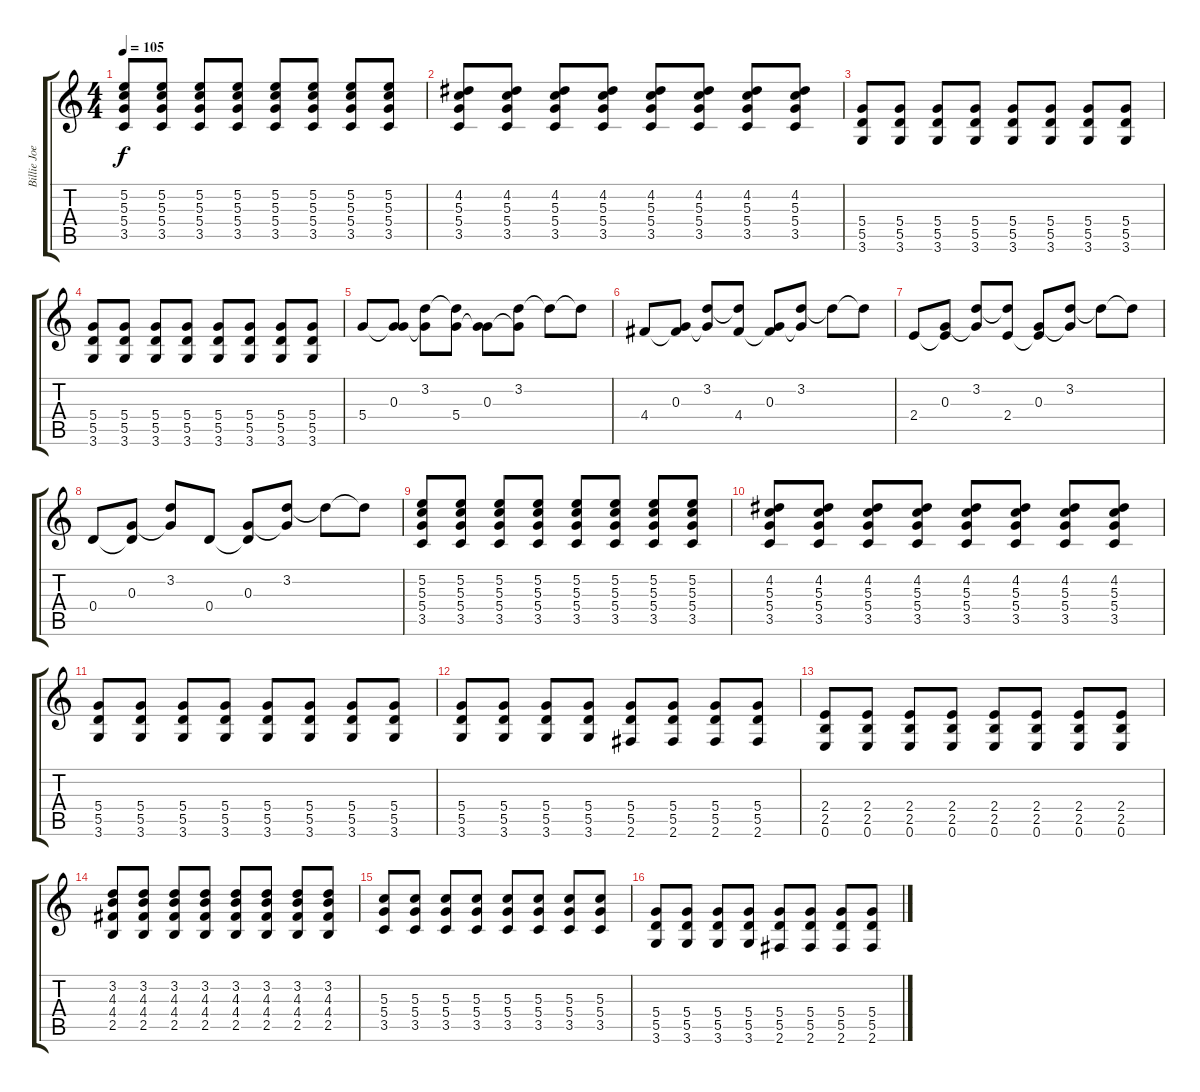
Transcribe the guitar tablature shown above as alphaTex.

\track ("Billie Joe" "Billie Joe") {instrument distortionguitar}
\staff {score tabs}
\tuning (E4 B3 G3 D3 A2 E2) {hide}
\ts (4 4)
\tempo 105
\clef g2
\ks c
(5.2 5.3 5.4 3.5).8{dy f} (5.2 5.3 5.4 3.5).8 (5.2 5.3 5.4 3.5).8 (5.2 5.3 5.4 3.5).8 (5.2 5.3 5.4 3.5).8 (5.2 5.3 5.4 3.5).8 (5.2 5.3 5.4 3.5).8 (5.2 5.3 5.4 3.5).8 |
(4.2 5.3 5.4 3.5).8 (4.2 5.3 5.4 3.5).8 (4.2 5.3 5.4 3.5).8 (4.2 5.3 5.4 3.5).8 (4.2 5.3 5.4 3.5).8 (4.2 5.3 5.4 3.5).8 (4.2 5.3 5.4 3.5).8 (4.2 5.3 5.4 3.5).8 |
(5.4 5.5 3.6).8 (5.4 5.5 3.6).8 (5.4 5.5 3.6).8 (5.4 5.5 3.6).8 (5.4 5.5 3.6).8 (5.4 5.5 3.6).8 (5.4 5.5 3.6).8 (5.4 5.5 3.6).8 |
(5.4 5.5 3.6).8 (5.4 5.5 3.6).8 (5.4 5.5 3.6).8 (5.4 5.5 3.6).8 (5.4 5.5 3.6).8 (5.4 5.5 3.6).8 (5.4 5.5 3.6).8 (5.4 5.5 3.6).8 |
5.4.8 (0.3 5.4{t}).8 (3.2 0.3{t}).8 (3.2{t} 5.4).8 (0.3 5.4{t}).8 (3.2 0.3{t}).8 3.2{t}.8 3.2{t}.8 |
4.4.8 (0.3 4.4{t}).8 (3.2 0.3{t}).8 (3.2{t} 4.4).8 (0.3 4.4{t}).8 (3.2 0.3{t}).8 3.2{t}.8 3.2{t}.8 |
2.4.8 (0.3 2.4{t}).8 (3.2 0.3{t}).8 (3.2{t} 2.4).8 (0.3 2.4{t}).8 (3.2 0.3{t}).8 3.2{t}.8 3.2{t}.8 |
0.4.8 (0.3 0.4{t}).8 (3.2 0.3{t}).8 0.4.8 (0.3 0.4{t}).8 (3.2 0.3{t}).8 3.2{t}.8 3.2{t}.8 |
(5.2 5.3 5.4 3.5).8 (5.2 5.3 5.4 3.5).8 (5.2 5.3 5.4 3.5).8 (5.2 5.3 5.4 3.5).8 (5.2 5.3 5.4 3.5).8 (5.2 5.3 5.4 3.5).8 (5.2 5.3 5.4 3.5).8 (5.2 5.3 5.4 3.5).8 |
(4.2 5.3 5.4 3.5).8 (4.2 5.3 5.4 3.5).8 (4.2 5.3 5.4 3.5).8 (4.2 5.3 5.4 3.5).8 (4.2 5.3 5.4 3.5).8 (4.2 5.3 5.4 3.5).8 (4.2 5.3 5.4 3.5).8 (4.2 5.3 5.4 3.5).8 |
(5.4 5.5 3.6).8 (5.4 5.5 3.6).8 (5.4 5.5 3.6).8 (5.4 5.5 3.6).8 (5.4 5.5 3.6).8 (5.4 5.5 3.6).8 (5.4 5.5 3.6).8 (5.4 5.5 3.6).8 |
(5.4 5.5 3.6).8 (5.4 5.5 3.6).8 (5.4 5.5 3.6).8 (5.4 5.5 3.6).8 (5.4 5.5 2.6).8 (5.4 5.5 2.6).8 (5.4 5.5 2.6).8 (5.4 5.5 2.6).8 |
(2.4 2.5 0.6).8 (2.4 2.5 0.6).8 (2.4 2.5 0.6).8 (2.4 2.5 0.6).8 (2.4 2.5 0.6).8 (2.4 2.5 0.6).8 (2.4 2.5 0.6).8 (2.4 2.5 0.6).8 |
(3.2 4.3 4.4 2.5).8 (3.2 4.3 4.4 2.5).8 (3.2 4.3 4.4 2.5).8 (3.2 4.3 4.4 2.5).8 (3.2 4.3 4.4 2.5).8 (3.2 4.3 4.4 2.5).8 (3.2 4.3 4.4 2.5).8 (3.2 4.3 4.4 2.5).8 |
(5.3 5.4 3.5).8 (5.3 5.4 3.5).8 (5.3 5.4 3.5).8 (5.3 5.4 3.5).8 (5.3 5.4 3.5).8 (5.3 5.4 3.5).8 (5.3 5.4 3.5).8 (5.3 5.4 3.5).8 |
(5.4 5.5 3.6).8 (5.4 5.5 3.6).8 (5.4 5.5 3.6).8 (5.4 5.5 3.6).8 (5.4 5.5 2.6).8 (5.4 5.5 2.6).8 (5.4 5.5 2.6).8 (5.4 5.5 2.6).8
